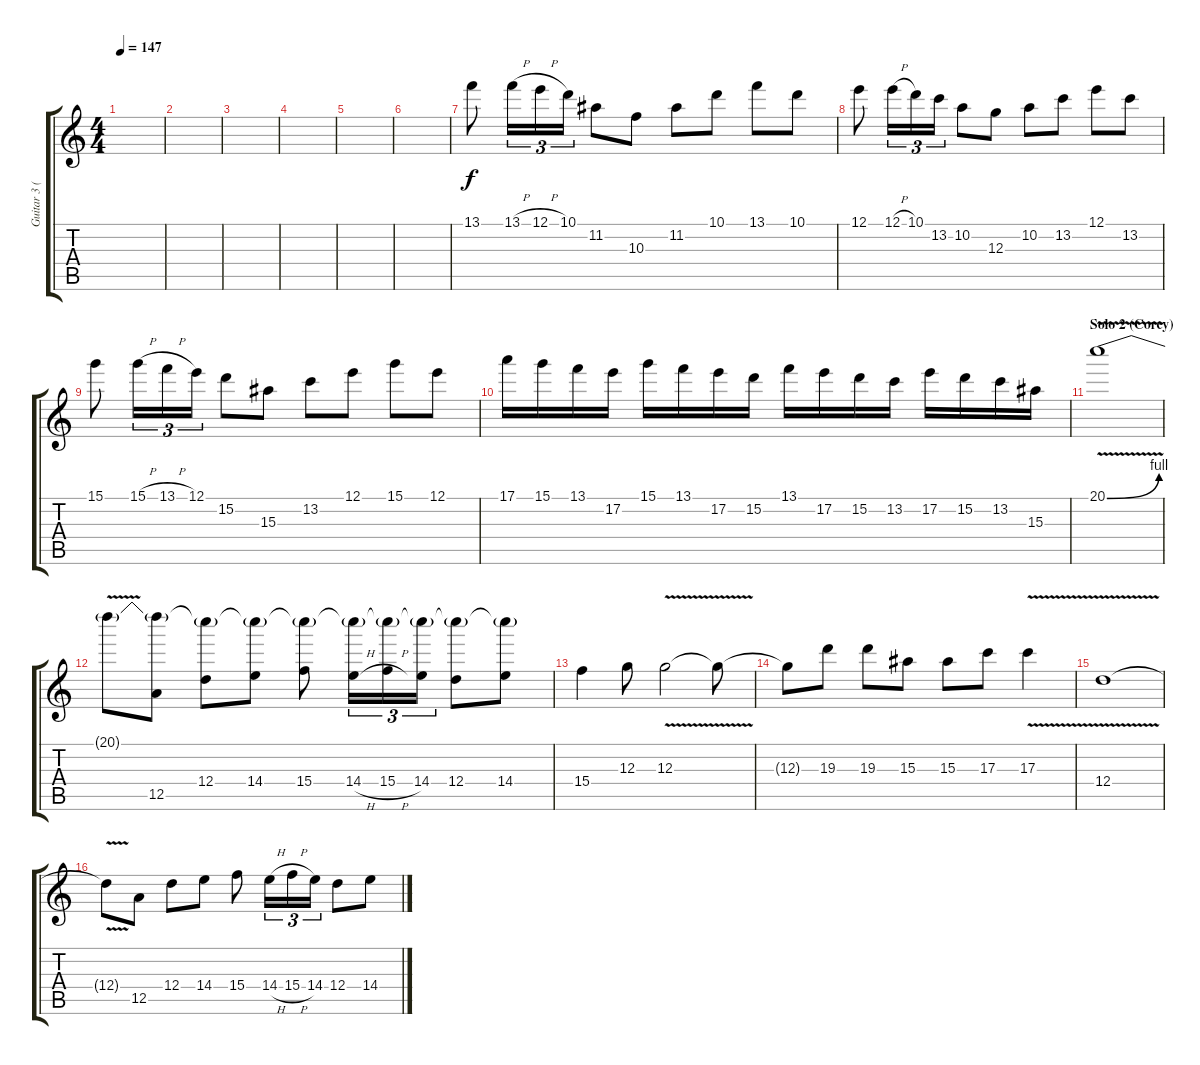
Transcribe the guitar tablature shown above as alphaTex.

\track ("Guitar 3 (Harmony)" "Guitar 3 (") {instrument distortionguitar}
\staff {score tabs}
\tuning (E4 B3 G3 D3 A2 E2) {hide}
\ts (4 4)
\tempo 147
\clef g2
\ks c
|
|
|
|
|
|
13.1.8 13.1{h}.16{tu (3 2)} 12.1{h}.16{tu (3 2)} 10.1.16{tu (3 2)} 11.2.8 10.3.8 11.2.8 10.1.8 13.1.8 10.1.8 |
12.1.8 12.1{h}.16{tu (3 2)} 10.1.16{tu (3 2)} 13.2.16{tu (3 2)} 10.2.8 12.3.8 10.2.8 13.2.8 12.1.8 13.2.8 |
15.1.8 15.1{h}.16{tu (3 2)} 13.1{h}.16{tu (3 2)} 12.1.16{tu (3 2)} 15.2.8 15.3.8 13.2.8 12.1.8 15.1.8 12.1.8 |
17.1.16 15.1.16 13.1.16 17.2.16 15.1.16 13.1.16 17.2.16 15.2.16 13.1.16 17.2.16 15.2.16 13.2.16 17.2.16 15.2.16 13.2.16 15.3.16 |
\section ("" "Solo 2 (Corey)")
20.1{be (bend 0 0 60 4) v}.1 |
20.1{t}.8 (20.1{t} 12.5).8 (20.1{t} 12.4).8 (20.1{t} 14.4).8 (20.1{t} 15.4).8 (20.1{t} 14.4{h}).16{tu (3 2)} (20.1{t} 15.4{h}).16{tu (3 2)} (20.1{t} 14.4).16{tu (3 2)} (20.1{t} 12.4).8 (20.1{t} 14.4).8 |
15.4.4 12.3.8 12.3{v}.2 12.3{t}.8 |
12.3{t}.8 19.3.8 19.3.8 15.3.8 15.3.8 17.3.8 17.3{v}.4 |
12.4{v}.1 |
12.4{t}.8 12.5.8 12.4.8 14.4.8 15.4.8 14.4{h}.16{tu (3 2)} 15.4{h}.16{tu (3 2)} 14.4.16{tu (3 2)} 12.4.8 14.4.8
